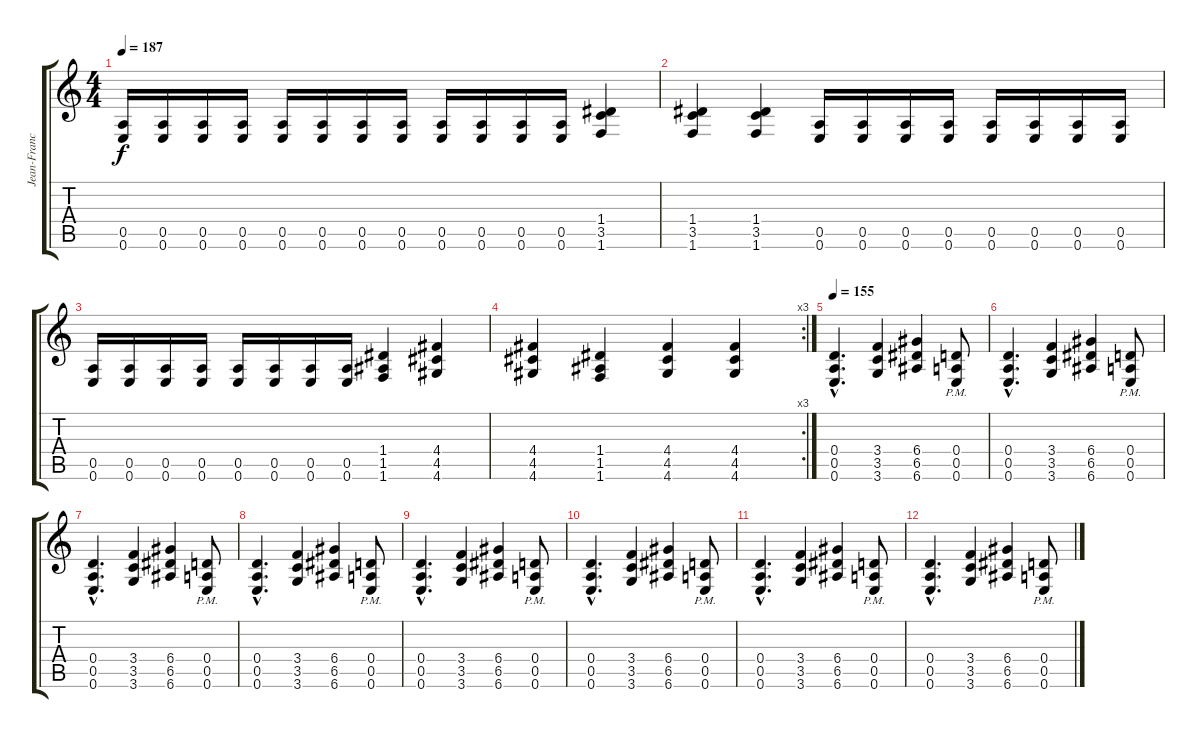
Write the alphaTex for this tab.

\track ("Jean-Francois Dagenais 2" "Jean-Franc") {instrument distortionguitar}
\staff {score tabs}
\tuning (E4 B3 G3 D3 A2 E2) {hide}
\ts (4 4)
\tempo 187
\clef g2
\ks c
(0.5 0.6).16{dy f} (0.5 0.6).16 (0.5 0.6).16 (0.5 0.6).16 (0.5 0.6).16 (0.5 0.6).16 (0.5 0.6).16 (0.5 0.6).16 (0.5 0.6).16 (0.5 0.6).16 (0.5 0.6).16 (0.5 0.6).16 (1.4 3.5 1.6).4 |
(1.4 3.5 1.6).4 (1.4 3.5 1.6).4 (0.5 0.6).16 (0.5 0.6).16 (0.5 0.6).16 (0.5 0.6).16 (0.5 0.6).16 (0.5 0.6).16 (0.5 0.6).16 (0.5 0.6).16 |
(0.5 0.6).16 (0.5 0.6).16 (0.5 0.6).16 (0.5 0.6).16 (0.5 0.6).16 (0.5 0.6).16 (0.5 0.6).16 (0.5 0.6).16 (1.4 1.5 1.6).4 (4.4 4.5 4.6).4 |
\rc 3
(4.4 4.5 4.6).4 (1.4 1.5 1.6).4 (4.4 4.5 4.6).4 (4.4 4.5 4.6).4 |
\tempo 155
(0.4{hac} 0.5{hac} 0.6{hac}).4{d} (3.4 3.5 3.6).4 (6.4 6.5 6.6).4 (0.4{pm} 0.5{pm} 0.6{pm}).8 |
(0.4{hac} 0.5{hac} 0.6{hac}).4{d} (3.4 3.5 3.6).4 (6.4 6.5 6.6).4 (0.4{pm} 0.5{pm} 0.6{pm}).8 |
(0.4{hac} 0.5{hac} 0.6{hac}).4{d} (3.4 3.5 3.6).4 (6.4 6.5 6.6).4 (0.4{pm} 0.5{pm} 0.6{pm}).8 |
(0.4{hac} 0.5{hac} 0.6{hac}).4{d} (3.4 3.5 3.6).4 (6.4 6.5 6.6).4 (0.4{pm} 0.5{pm} 0.6{pm}).8 |
(0.4{hac} 0.5{hac} 0.6{hac}).4{d} (3.4 3.5 3.6).4 (6.4 6.5 6.6).4 (0.4{pm} 0.5{pm} 0.6{pm}).8 |
(0.4{hac} 0.5{hac} 0.6{hac}).4{d} (3.4 3.5 3.6).4 (6.4 6.5 6.6).4 (0.4{pm} 0.5{pm} 0.6{pm}).8 |
(0.4{hac} 0.5{hac} 0.6{hac}).4{d} (3.4 3.5 3.6).4 (6.4 6.5 6.6).4 (0.4{pm} 0.5{pm} 0.6{pm}).8 |
(0.4{hac} 0.5{hac} 0.6{hac}).4{d} (3.4 3.5 3.6).4 (6.4 6.5 6.6).4 (0.4{pm} 0.5{pm} 0.6{pm}).8
